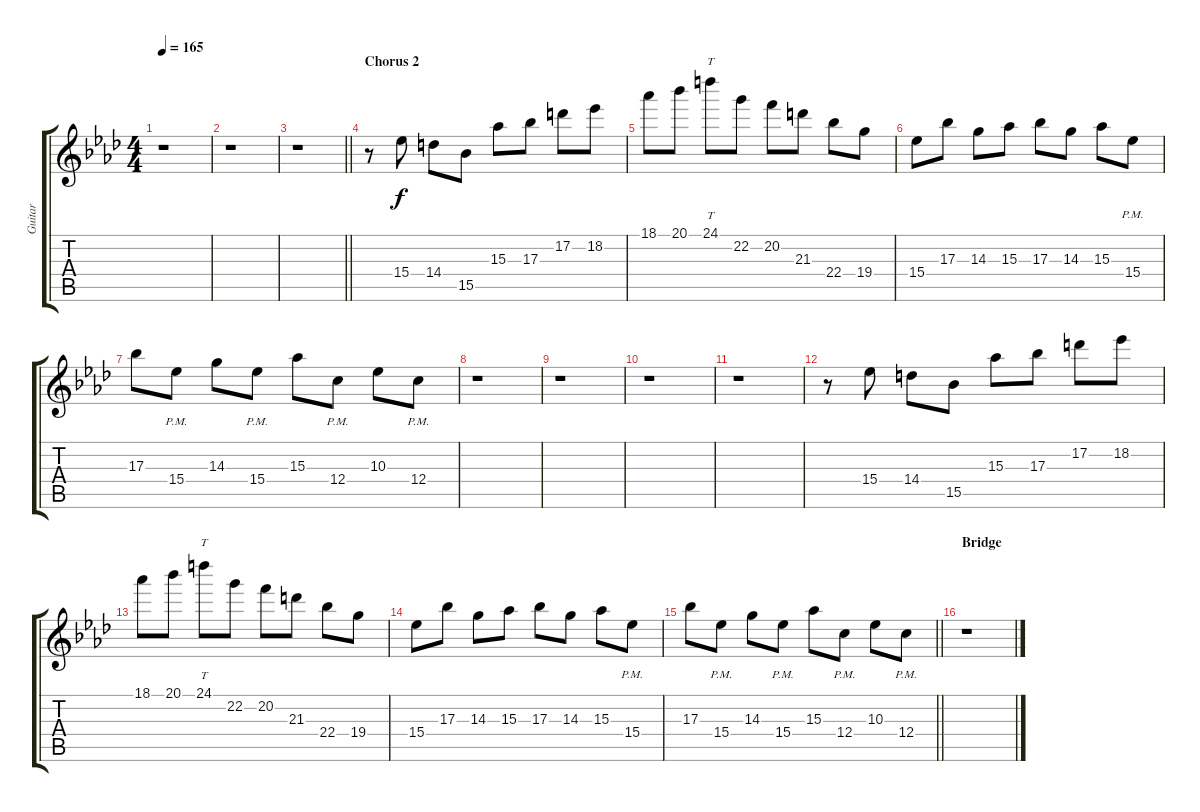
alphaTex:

\track ("Guitar" "Guitar") {instrument distortionguitar}
\staff {score tabs}
\tuning (D4 A3 F3 C3 G2 C2) {hide}
\ts (4 4)
\tempo 165
\clef g2
\ks ab
r.1{dy f} |
r.1 |
\barLineRight lightlight
r.1 |
\section ("" "Chorus 2")
r.8 15.4.8 14.4.8 15.5.8 15.3.8 17.3.8 17.2.8 18.2.8 |
18.1.8 20.1.8 24.1.8{tt} 22.2.8 20.2.8 21.3.8 22.4.8 19.4.8 |
15.4.8 17.3.8 14.3.8 15.3.8 17.3.8 14.3.8 15.3.8 15.4{pm}.8 |
17.3.8 15.4{pm}.8 14.3.8 15.4{pm}.8 15.3.8 12.4{pm}.8 10.3.8 12.4{pm}.8 |
r.1 |
r.1 |
r.1 |
r.1 |
r.8 15.4.8 14.4.8 15.5.8 15.3.8 17.3.8 17.2.8 18.2.8 |
18.1.8 20.1.8 24.1.8{tt} 22.2.8 20.2.8 21.3.8 22.4.8 19.4.8 |
15.4.8 17.3.8 14.3.8 15.3.8 17.3.8 14.3.8 15.3.8 15.4{pm}.8 |
\barLineRight lightlight
17.3.8 15.4{pm}.8 14.3.8 15.4{pm}.8 15.3.8 12.4{pm}.8 10.3.8 12.4{pm}.8 |
\section ("" "Bridge")
r.1
